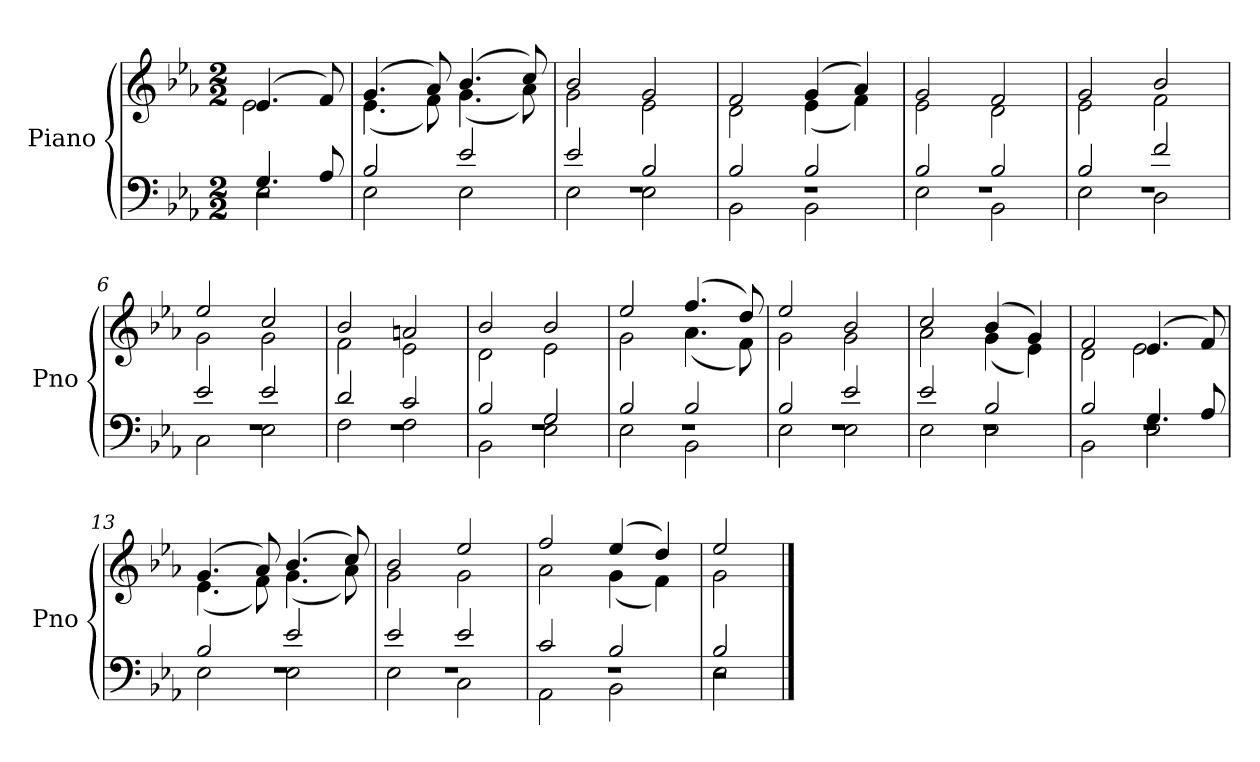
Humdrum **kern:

**kern	**kern
*part1	*part1
*staff2	*staff1
*I"Piano	*
*I'Pno	*
*clefF4	*clefG2
*k[b-e-a-]	*k[b-e-a-]
*E-:	*E-:
*M2/2	*M2/2
=	=
*^	*^
*	*^	*	*
2r	4.G/	2E-\	(4.e-/	2e-\
.	8A-/	.	8f/)	.
=1	=1	=1	=1	=1
1ryy	2B-/	2E-\	(4.g/	(4.e-\
.	.	.	8a-/)	8f\)
.	2e-/	2E-\	(4.b-/	(4.g\
.	.	.	8cc/)	8a-\)
=2	=2	=2	=2	=2
1r	2e-/	2E-\	2b-/	2g\
.	2B-/	2E-\	2g/	2e-\
=3	=3	=3	=3	=3
1r	2B-/	2BB-\	2f/	2d\
.	2B-/	2BB-\	(4g/	(4e-\
.	.	.	4a-/)	4f\)
=4	=4	=4	=4	=4
1r	2B-/	2E-\	2g/	2e-\
.	2B-/	2BB-\	2f/	2d\
=5	=5	=5	=5	=5
1r	2B-/	2E-\	2g/	2e-\
.	2f/	2D\	2b-/	2f\
=6	=6	=6	=6	=6
1r	2e-/	2C\	2ee-/	2g\
.	2e-/	2E-\	2cc/	2g\
=7	=7	=7	=7	=7
1r	2d/	2F\	2b-/	2f\
.	2c/	2F\	2an/	2e-\
!!LO:LB:g=z	!!
=8	=8	=8	=8	=8
1r	2B-/	2BB-\	2b-/	2d\
.	2G/	2E-\	2b-/	2e-\
=9	=9	=9	=9	=9
1r	2B-/	2E-\	2ee-/	2g\
.	2B-/	2BB-\	(4.ff/	(4.a-\
.	.	.	8dd/)	8f\)
=10	=10	=10	=10	=10
1r	2B-/	2E-\	2ee-/	2g\
.	2e-/	2E-\	2b-/	2g\
=11	=11	=11	=11	=11
1r	2e-/	2E-\	2cc/	2a-\
.	2B-/	2E-\	(4b-/	(4g\
.	.	.	4g/)	4e-\)
=12	=12	=12	=12	=12
1r	2B-/	2BB-\	2f/	2d\
.	4.G/	2E-\	(4.e-/	2e-\
.	8A-/	.	8f/)	.
=13	=13	=13	=13	=13
1r	2B-/	2E-\	(4.g/	(4.e-\
.	.	.	8a-/)	8f\)
.	2e-/	2E-\	(4.b-/	(4.g\
.	.	.	8cc/)	8a-\)
=14	=14	=14	=14	=14
1r	2e-/	2E-\	2b-/	2g\
.	2e-/	2C\	2ee-/	2g\
!!LO:LB:g=z	!!
=15	=15	=15	=15	=15
1r	2c/	2AA-\	2ff/	2a-\
.	2B-/	2BB-\	(4ee-/	(4g\
.	.	.	4dd/)	4f\)
=16	=16	=16	=16	=16
2r	2B-/	2E-\	2ee-/	2g\
*v	*v	*v	*	*
*	*v	*v
==	==
*-	*-
